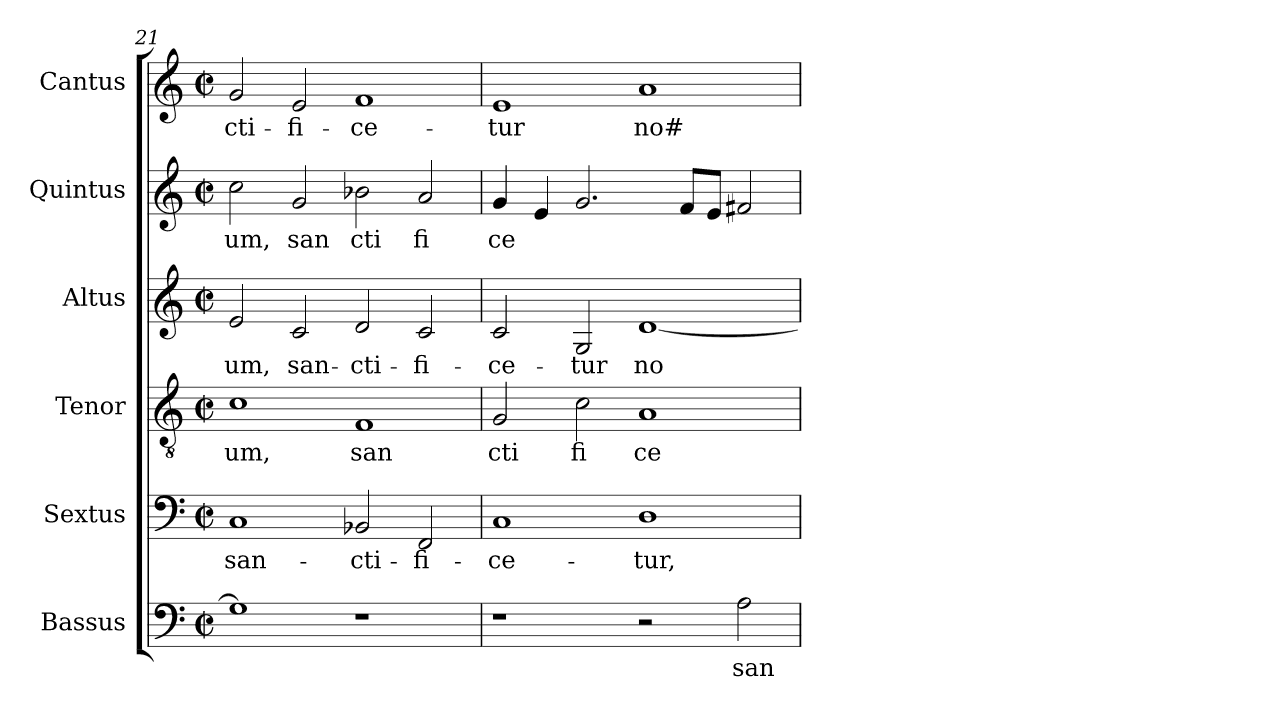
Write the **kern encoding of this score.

**kern	**text	**kern	**text	**kern	**text	**kern	**text	**kern	**text	**kern	**text
*part6	*part6	*part5	*part5	*part4	*part4	*part3	*part3	*part2	*part2	*part1	*part1
*staff6	*staff6	*staff5	*staff5	*staff4	*staff4	*staff3	*staff3	*staff2	*staff2	*staff1	*staff1
*I"Bassus	*	*I"Sextus	*	*I"Tenor	*	*I"Altus	*	*I"Quintus	*	*I"Cantus	*
*clefF4	*	*clefF4	*	*clefGv2	*	*clefG2	*	*clefG2	*	*clefG2	*
*k[]	*	*k[]	*	*k[]	*	*k[]	*	*k[]	*	*k[]	*
*C:	*	*C:	*	*C:	*	*C:	*	*C:	*	*C:	*
*M2/2	*	*M2/2	*	*M2/2	*	*M2/2	*	*M2/2	*	*M2/2	*
*met(c|)	*	*met(c|)	*	*met(c|)	*	*met(c|)	*	*met(c|)	*	*met(c|)	*
=21	=21	=21	=21	=21	=21	=21	=21	=21	=21	=21	=21
!	!LO:LY:b:cj	!	!LO:LY:b:cj	!	!LO:LY:b:cj	!	!LO:LY:b:cj	!	!LO:LY:b:cj	!	!LO:LY:b:cj
1G]	.	1C	san-	1c	um,	2e/	-um,	2cc\	um,	2g/	-cti-
!	!	!	!	!	!	!	!LO:LY:b:cj	!	!LO:LY:b:cj	!	!LO:LY:b:cj
.	.	.	.	.	.	2c/	san-	2g/	san	2e/	-fi-
!	!	!	!LO:LY:b:cj	!	!LO:LY:b:cj	!	!LO:LY:b:cj	!	!LO:LY:b:cj	!	!LO:LY:b:cj
1r	.	2BB-X/	-cti-	1F	san	2d/	-cti-	2b-X\	cti	1f	-ce-
!	!	!	!LO:LY:b:cj	!	!	!	!LO:LY:b:cj	!	!LO:LY:b:cj	!	!
.	.	2FF/	-fi-	.	.	2c/	-fi-	2a/	fi	.	.
=22	=22	=22	=22	=22	=22	=22	=22	=22	=22	=22	=22
!	!	!	!LO:LY:b:cj	!	!LO:LY:b:cj	!	!LO:LY:b:cj	!	!LO:LY:b:cj	!	!LO:LY:b:cj
1r	.	1C	-ce-	2G/	cti	2c/	-ce-	4g/	ce	1e	-tur
!	!	!	!	!	!	!	!	!	!LO:LY:b:cj	!	!
.	.	.	.	.	.	.	.	4e/	.	.	.
!	!	!	!	!	!LO:LY:b:cj	!	!LO:LY:b:cj	!	!LO:LY:b:cj	!	!
.	.	.	.	2c\	fi	2G/	-tur	2.g/	.	.	.
!	!	!	!LO:LY:b:cj	!	!LO:LY:b:cj	!	!LO:LY:b:cj	!	!	!	!LO:LY:b:cj
2r	.	1D	-tur,	1A	ce	[<1d	no-	.	.	1a	no#-
!	!	!	!	!	!	!	!	!	!LO:LY:b:cj	!	!
.	.	.	.	.	.	.	.	8f/L	.	.	.
!	!	!	!	!	!	!	!	!	!LO:LY:b:cj	!	!
.	.	.	.	.	.	.	.	8e/J	.	.	.
!	!LO:LY:b:cj	!	!	!	!	!	!	!	!LO:LY:b:cj	!	!
2A\	san	.	.	.	.	.	.	2f#/	.	.	.
=	=	=	=	=	=	=	=	=	=	=	=
*-	*-	*-	*-	*-	*-	*-	*-	*-	*-	*-	*-
